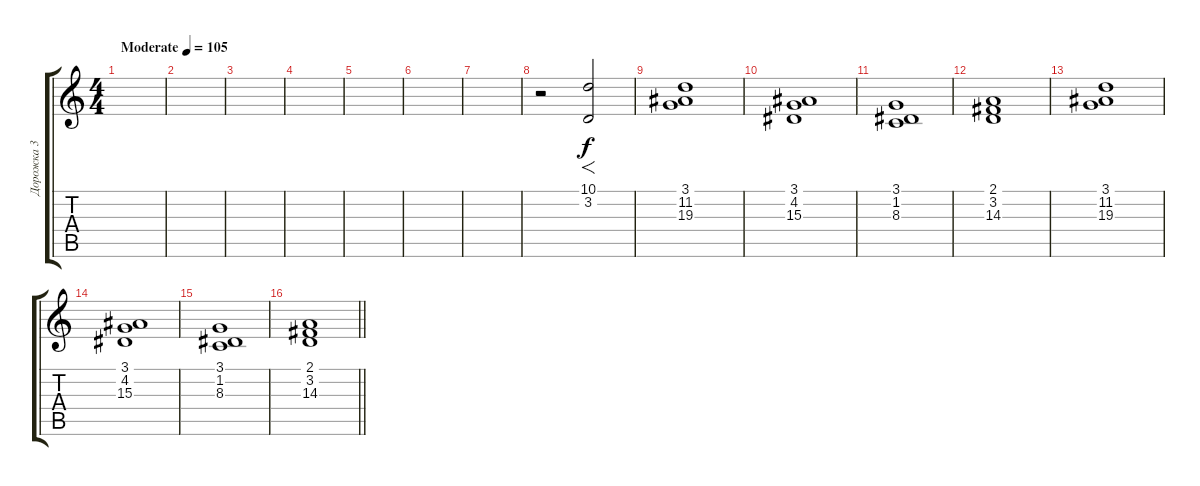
\track ("Дорожка 3" "Дорожка 3") {instrument applause}
\staff {score tabs}
\tuning (E4 B3 G3 D3 A2 E2) {hide}
\ts (4 4)
\tempo (105 "Moderate")
\clef g2
\ks c
|
|
|
|
|
|
|
r.2 (10.1 3.2).2{f} |
(3.1 11.2 19.3).1{volume 4 instrument stringensemble1} |
(3.1 4.2 15.3).1 |
(3.1 1.2 8.3).1 |
(2.1 3.2 14.3).1 |
(3.1 11.2 19.3).1 |
(3.1 4.2 15.3).1 |
(3.1 1.2 8.3).1 |
\barLineRight lightlight
(2.1 3.2 14.3).1
